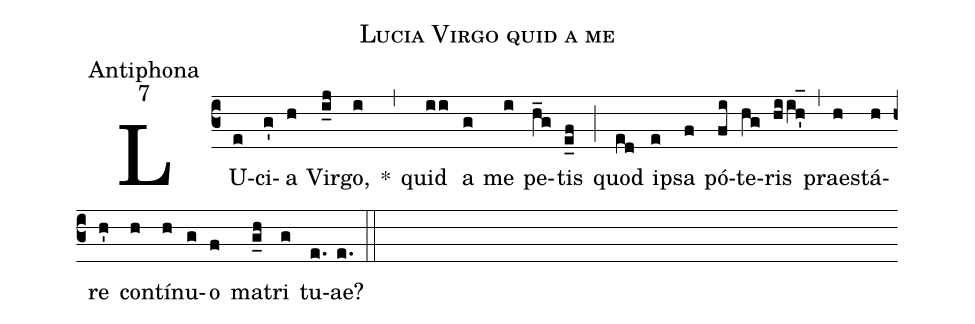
name:Lucia Virgo quid a me;
office-part:Antiphona;
mode:7;
%%
(c3) LU(e)ci(g')a(h) Vir(i_j)go,(i) *(,) quid(ii) a(g) me(i) pe(h_g)tis(e_f) (;) quod(ed) i(e)psa(f) pó(fi)te(hg)ris(hiih'_1) (,) prae(h)stá(h)re(h') con(h)tí(h)nu(g)o(f) ma(g_h)tri(g) tu(e.)ae?(e.) (::)
